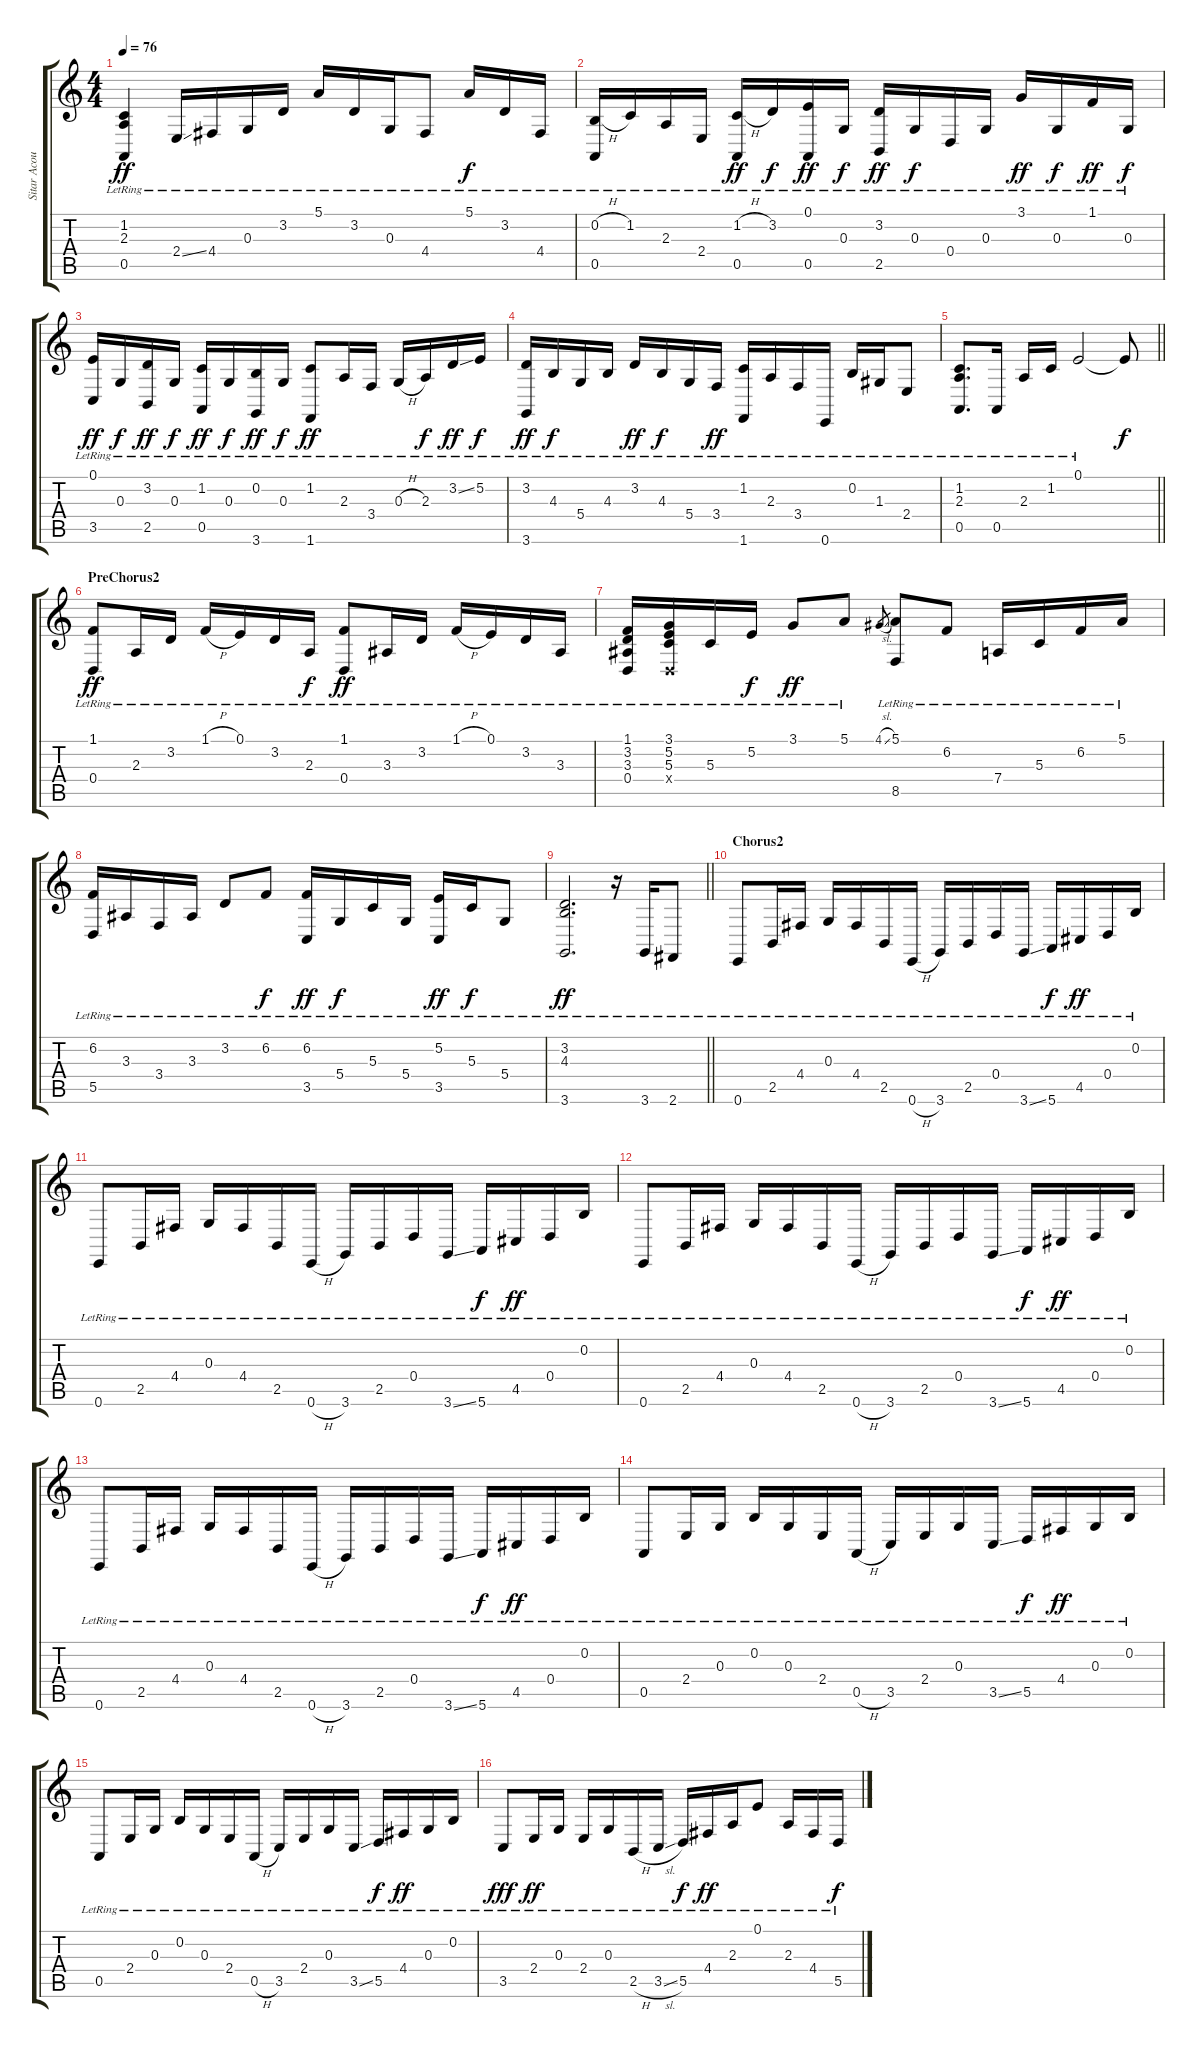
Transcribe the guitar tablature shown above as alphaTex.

\track ("Sitar Acoust Accmp" "Sitar Acou") {instrument sitar}
\staff {score tabs}
\tuning (E4 B3 G3 D3 A2 E2) {hide}
\ts (4 4)
\tempo 76
\clef g2
\ks c
(1.2{lr} 2.3{lr} 0.5{lr}).4{dy ff} 2.4{ss lr}.16 4.4{lr}.16 0.3{lr}.16 3.2{lr}.16 5.1{lr}.16 3.2{lr}.16 0.3{lr}.16 4.4{lr}.8 5.1{lr}.16{dy f} 3.2{lr}.16 4.4{lr}.16 |
(0.2{h lr} 0.5{lr}).16 1.2{lr}.16 2.3{lr}.16 2.4{lr}.16 (1.2{h lr} 0.5{lr}).16{dy ff} 3.2{lr}.16{dy f} (0.1{lr} 0.5{lr}).16{dy ff} 0.3{lr}.16{dy f} (3.2{lr} 2.5{lr}).16{dy ff} 0.3{lr}.16{dy f} 0.4{lr}.16 0.3{lr}.16 3.1{lr}.16{dy ff} 0.3{lr}.16{dy f} 1.1{lr}.16{dy ff} 0.3{lr}.16{dy f} |
(0.1{lr} 3.5{lr}).16{dy ff} 0.3{lr}.16{dy f} (3.2{lr} 2.5{lr}).16{dy ff} 0.3{lr}.16{dy f} (1.2{lr} 0.5{lr}).16{dy ff} 0.3{lr}.16{dy f} (0.2{lr} 3.6{lr}).16{dy ff} 0.3{lr}.16{dy f} (1.2{lr} 1.6{lr}).8{dy ff} 2.3{lr}.16 3.4{lr}.16 0.3{h lr}.16 2.3{lr}.16{dy f} 3.2{ss lr}.16{dy ff} 5.2{lr}.16{dy f} |
(3.2{lr} 3.6{lr}).16{dy ff} 4.3{lr}.16{dy f} 5.4{lr}.16 4.3{lr}.16 3.2{lr}.16{dy ff} 4.3{lr}.16{dy f} 5.4{lr}.16 3.4{lr}.16{dy ff} (1.2{lr} 1.6{lr}).16 2.3{lr}.16 3.4{lr}.16 0.6{lr}.16 0.2{lr}.16 1.3{lr}.16 2.4{lr}.8 |
\barLineRight lightlight
(1.2{lr} 2.3{lr} 0.5{lr}).8{d} 0.5{lr}.16 2.3{lr}.16 1.2{lr}.16 0.1{lr}.2 0.1{t}.8{dy f} |
\section ("" "PreChorus2")
(1.1{lr} 0.4{lr}).8{dy ff} 2.3{lr}.16 3.2{lr}.16 1.1{h lr}.16 0.1{lr}.16 3.2{lr}.16 2.3{lr}.16{dy f} (1.1{lr} 0.4{lr}).8{dy ff} 3.3{lr}.16 3.2{lr}.16 1.1{h lr}.16 0.1{lr}.16 3.2{lr}.16 3.3{lr}.16 |
(1.1{lr} 3.2{lr} 3.3{lr} 0.4{lr}).16 (3.1{lr} 5.2{lr} 5.3{lr} 0.4{x}).16 5.3{lr}.16 5.2{lr}.16{dy f} 3.1{lr}.8{dy ff} 5.1{lr}.8 4.1{sl}.8{gr} (5.1{lr} 8.5{lr}).8 6.2{lr}.8 7.4{lr}.16 5.3{lr}.16 6.2{lr}.16 5.1{lr}.16 |
(6.2{lr} 5.5{lr}).16 3.3{lr}.16 3.4{lr}.16 3.3{lr}.16 3.2{lr}.8 6.2{lr}.8{dy f} (6.2{lr} 3.5{lr}).16{dy ff} 5.4{lr}.16{dy f} 5.3{lr}.16 5.4{lr}.16 (5.2{lr} 3.5{lr}).16{dy ff} 5.3{lr}.16{dy f} 5.4{lr}.8 |
\barLineRight lightlight
(3.2{lr} 4.3{lr} 3.6{lr}).2{d dy ff} r.16 3.6{lr}.16 2.6{lr}.8 |
\section ("" "Chorus2")
0.6{lr}.8 2.5{lr}.16 4.4{lr}.16 0.3{lr}.16 4.4{lr}.16 2.5{lr}.16 0.6{h lr}.16 3.6{lr}.16 2.5{lr}.16 0.4{lr}.16 3.6{ss lr}.16 5.6{lr}.16{dy f} 4.5{lr}.16{dy ff} 0.4{lr}.16 0.2{lr}.16 |
0.6{lr}.8 2.5{lr}.16 4.4{lr}.16 0.3{lr}.16 4.4{lr}.16 2.5{lr}.16 0.6{h lr}.16 3.6{lr}.16 2.5{lr}.16 0.4{lr}.16 3.6{ss lr}.16 5.6{lr}.16{dy f} 4.5{lr}.16{dy ff} 0.4{lr}.16 0.2{lr}.16 |
0.6{lr}.8 2.5{lr}.16 4.4{lr}.16 0.3{lr}.16 4.4{lr}.16 2.5{lr}.16 0.6{h lr}.16 3.6{lr}.16 2.5{lr}.16 0.4{lr}.16 3.6{ss lr}.16 5.6{lr}.16{dy f} 4.5{lr}.16{dy ff} 0.4{lr}.16 0.2{lr}.16 |
0.6{lr}.8 2.5{lr}.16 4.4{lr}.16 0.3{lr}.16 4.4{lr}.16 2.5{lr}.16 0.6{h lr}.16 3.6{lr}.16 2.5{lr}.16 0.4{lr}.16 3.6{ss lr}.16 5.6{lr}.16{dy f} 4.5{lr}.16{dy ff} 0.4{lr}.16 0.2{lr}.16 |
0.5{lr}.8 2.4{lr}.16 0.3{lr}.16 0.2{lr}.16 0.3{lr}.16 2.4{lr}.16 0.5{h lr}.16 3.5{lr}.16 2.4{lr}.16 0.3{lr}.16 3.5{ss lr}.16 5.5{lr}.16{dy f} 4.4{lr}.16{dy ff} 0.3{lr}.16 0.2{lr}.16 |
0.5{lr}.8 2.4{lr}.16 0.3{lr}.16 0.2{lr}.16 0.3{lr}.16 2.4{lr}.16 0.5{h lr}.16 3.5{lr}.16 2.4{lr}.16 0.3{lr}.16 3.5{ss lr}.16 5.5{lr}.16{dy f} 4.4{lr}.16{dy ff} 0.3{lr}.16 0.2{lr}.16 |
3.5{lr}.8{dy fff} 2.4{lr}.16{dy ff} 0.3{lr}.16 2.4{lr}.16 0.3{lr}.16 2.5{h lr}.16 3.5{sl lr}.16 5.5{lr}.16{dy f} 4.4{lr}.16{dy ff} 2.3{lr}.16 0.1{lr}.8 2.3{lr}.16 4.4{lr}.16 5.5{ss lr}.16{dy f}
